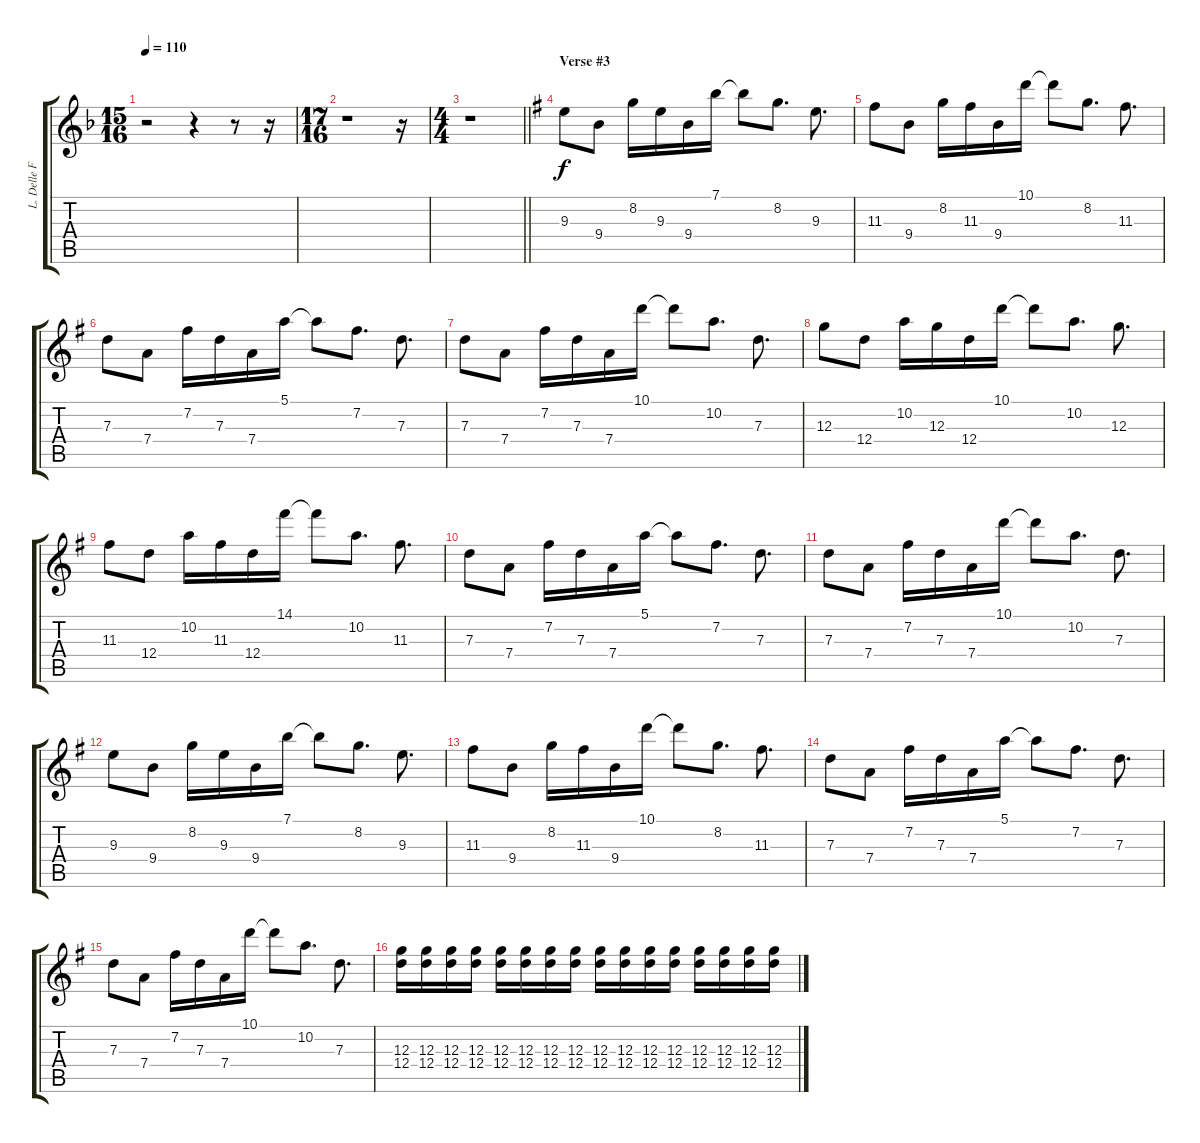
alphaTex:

\track ("L. Delle Fave (Clean Guitar R)" "L. Delle F") {instrument electricguitarclean}
\staff {score tabs}
\tuning (E4 B3 G3 D3 A2 E2) {hide}
\ts (15 16)
\tempo 110
\clef g2
\ks dminor
r.2{dy f} r.4 r.8 r.16 |
\ts (17 16)
r.1 r.16 |
\ts (4 4)
\barLineRight lightlight
r.1 |
\section ("" "Verse #3")
\ks eminor
9.3.8{instrument electricguitarclean} 9.4.8 8.2.16 9.3.16 9.4.16 7.1.16 7.1{t}.8 8.2.8{d} 9.3.8{d} |
11.3.8 9.4.8 8.2.16 11.3.16 9.4.16 10.1.16 10.1{t}.8 8.2.8{d} 11.3.8{d} |
7.3.8 7.4.8 7.2.16 7.3.16 7.4.16 5.1.16 5.1{t}.8 7.2.8{d} 7.3.8{d} |
7.3.8 7.4.8 7.2.16 7.3.16 7.4.16 10.1.16 10.1{t}.8 10.2.8{d} 7.3.8{d} |
12.3.8 12.4.8 10.2.16 12.3.16 12.4.16 10.1.16 10.1{t}.8 10.2.8{d} 12.3.8{d} |
11.3.8 12.4.8 10.2.16 11.3.16 12.4.16 14.1.16 14.1{t}.8 10.2.8{d} 11.3.8{d} |
7.3.8 7.4.8 7.2.16 7.3.16 7.4.16 5.1.16 5.1{t}.8 7.2.8{d} 7.3.8{d} |
7.3.8 7.4.8 7.2.16 7.3.16 7.4.16 10.1.16 10.1{t}.8 10.2.8{d} 7.3.8{d} |
9.3.8 9.4.8 8.2.16 9.3.16 9.4.16 7.1.16 7.1{t}.8 8.2.8{d} 9.3.8{d} |
11.3.8 9.4.8 8.2.16 11.3.16 9.4.16 10.1.16 10.1{t}.8 8.2.8{d} 11.3.8{d} |
7.3.8 7.4.8 7.2.16 7.3.16 7.4.16 5.1.16 5.1{t}.8 7.2.8{d} 7.3.8{d} |
7.3.8 7.4.8 7.2.16 7.3.16 7.4.16 10.1.16 10.1{t}.8 10.2.8{d} 7.3.8{d} |
(12.3 12.4).16 (12.3 12.4).16 (12.3 12.4).16 (12.3 12.4).16 (12.3 12.4).16 (12.3 12.4).16 (12.3 12.4).16 (12.3 12.4).16 (12.3 12.4).16 (12.3 12.4).16 (12.3 12.4).16 (12.3 12.4).16 (12.3 12.4).16 (12.3 12.4).16 (12.3 12.4).16 (12.3 12.4).16
